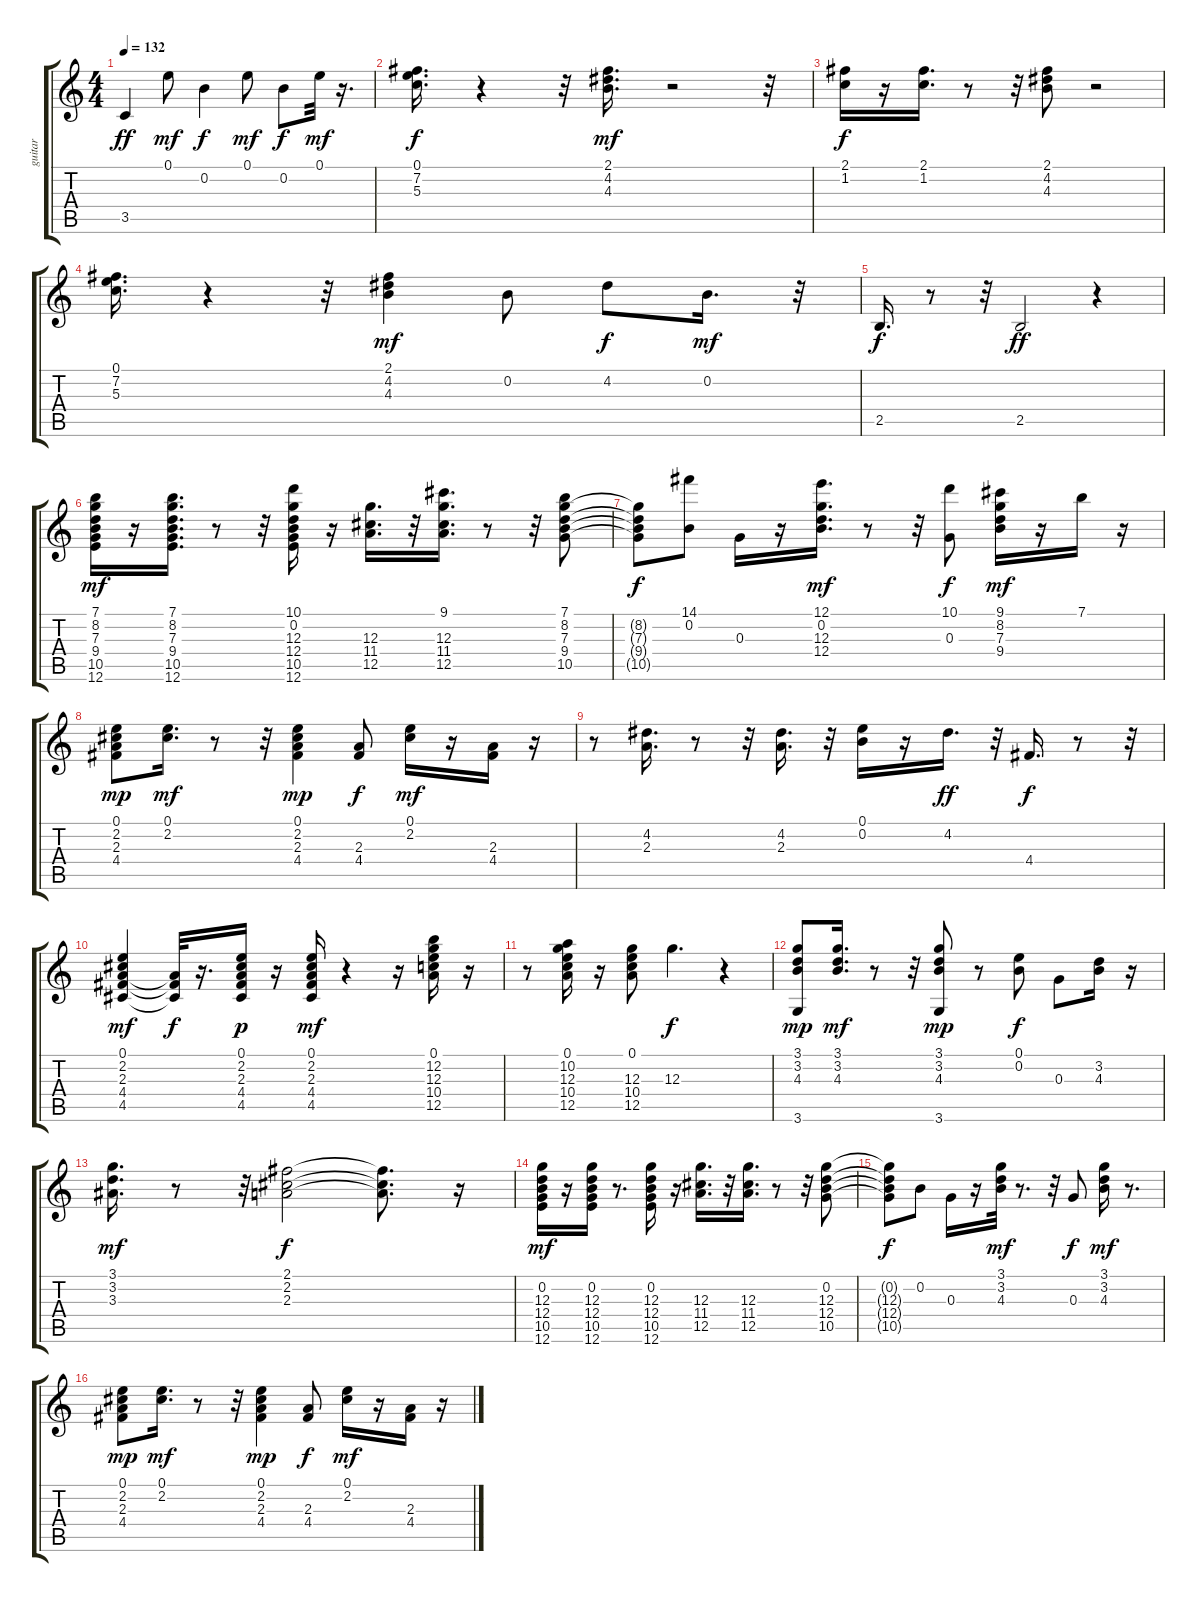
\track ("guitar" "guitar") {instrument electricguitarclean}
\staff {score tabs}
\tuning (E4 B3 G3 D3 A2 E2) {hide}
\ts (4 4)
\tempo 132
\clef g2
\ks c
3.5.4{dy ff} 0.1.8{dy mf} 0.2.4{dy f} 0.1.8{dy mf} 0.2.8{dy f} 0.1.32{dy mf} r.16{d} |
(0.1 7.2 5.3).16{d dy f} r.4 r.32 (2.1 4.2 4.3).16{d dy mf} r.2 r.32 |
(2.1 1.2).16{dy f} r.16 (2.1 1.2).16{d} r.8 r.32 (2.1 4.2 4.3).8 r.2 |
(0.1 7.2 5.3).16{d} r.4 r.32 (2.1 4.2 4.3).4{dy mf} 0.2.8 4.2.8{dy f} 0.2.16{d dy mf} r.32 |
2.5.16{d dy f} r.8 r.32 2.5.2{dy ff} r.4 |
(7.1 8.2 7.3 9.4 10.5 12.6).16{dy mf} r.16 (7.1 8.2 7.3 9.4 10.5 12.6).16{d} r.8 r.32 (10.1 0.2 12.3 12.4 10.5 12.6).16 r.16 (12.3 11.4 12.5).16{d} r.32 (9.1 12.3 11.4 12.5).16{d} r.8 r.32 (7.1 8.2 7.3 9.4 10.5).8 |
(8.2{t} 7.3{t} 9.4{t} 10.5{t}).8{dy f} (14.1 0.2).8 0.3.16 r.16 (12.1 0.2 12.3 12.4).16{d dy mf} r.8 r.32 (10.1 0.3).8{dy f} (9.1 8.2 7.3 9.4).16{dy mf} r.16 7.1.16 r.16 |
(0.1 2.2 2.3 4.4).8{dy mp} (0.1 2.2).16{d dy mf} r.8 r.32 (0.1 2.2 2.3 4.4).4{dy mp} (2.3 4.4).8{dy f} (0.1 2.2).16{dy mf} r.16 (2.3 4.4).16 r.16 |
r.8 (4.2 2.3).16{d} r.8 r.32 (4.2 2.3).16{d} r.32 (0.1 0.2).16 r.16 4.2.16{d dy ff} r.32 4.4.16{d dy f} r.8 r.32 |
(0.1 2.2 2.3 4.4 4.5).4{dy mf} (2.3{t} 4.4{t} 4.5{t}).32{dy f} r.16{d} (0.1 2.2 2.3 4.4 4.5).16{dy p} r.16 (0.1 2.2 2.3 4.4 4.5).16{dy mf} r.4 r.16 (0.1 12.2 12.3 10.4 12.5).16 r.16 |
r.8 (0.1 10.2 12.3 10.4 12.5).16 r.16 (0.1 12.3 10.4 12.5).8 12.3.4{d dy f} r.4 |
(3.1 3.2 4.3 3.6).8{dy mp} (3.1 3.2 4.3).16{d dy mf} r.8 r.32 (3.1 3.2 4.3 3.6).8{dy mp} r.8 (0.1 0.2).8{dy f} 0.3.8 (3.2 4.3).16 r.16 |
(3.1 3.2 3.3).16{d dy mf} r.8 r.32 (2.1 2.2 2.3).2{dy f} (2.1{t} 2.2{t} 2.3{t}).8{d} r.16 |
(0.2 12.3 12.4 10.5 12.6).16{dy mf} r.16 (0.2 12.3 12.4 10.5 12.6).16 r.8{d} (0.2 12.3 12.4 10.5 12.6).16 r.16 (12.3 11.4 12.5).16{d} r.32 (12.3 11.4 12.5).16{d} r.8 r.32 (0.2 12.3 12.4 10.5).8 |
(0.2{t} 12.3{t} 12.4{t} 10.5{t}).8{dy f} 0.2.8 0.3.16 r.16 (3.1 3.2 4.3).32{dy mf} r.8{d} r.32 0.3.8{dy f} (3.1 3.2 4.3).16{dy mf} r.8{d} |
(0.1 2.2 2.3 4.4).8{dy mp} (0.1 2.2).16{d dy mf} r.8 r.32 (0.1 2.2 2.3 4.4).4{dy mp} (2.3 4.4).8{dy f} (0.1 2.2).16{dy mf} r.16 (2.3 4.4).16 r.16
